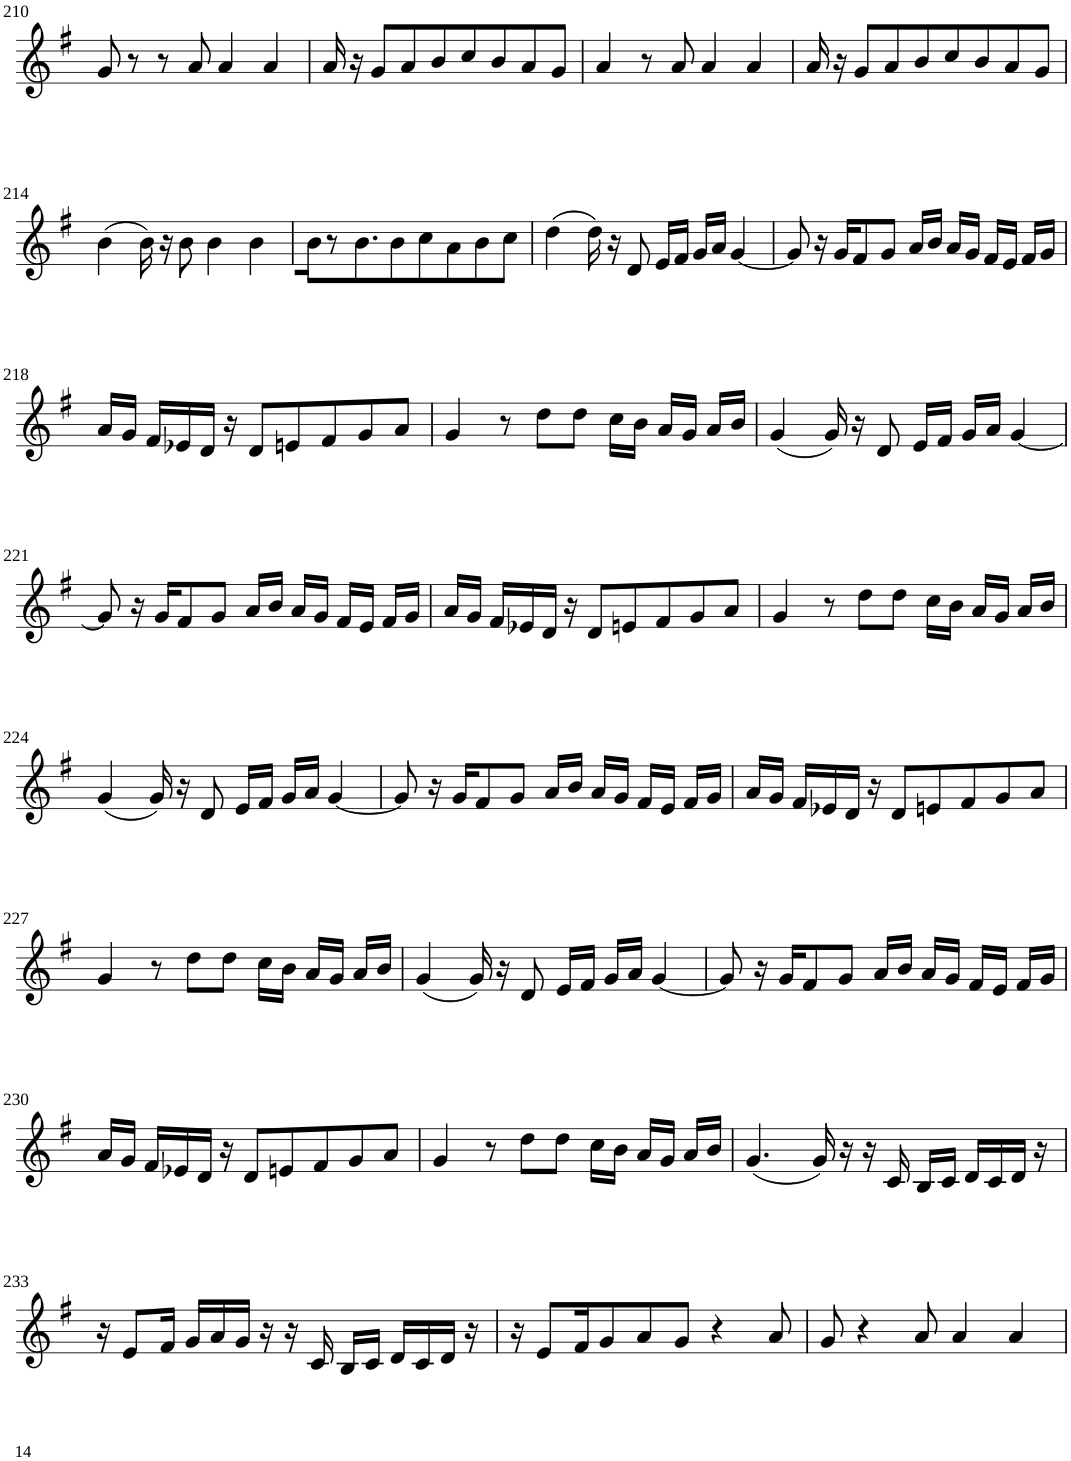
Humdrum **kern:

**kern
*part1
*staff1
*I"Violin
!!LO:PB:g=z
*clefG2
*k[f#]
*G:
*M8/8
=210
8g/
8r
8r
8a/
4a/
4a/
=211
16a/
16r
8g/L
8a/
8b/
8cc/
8b/
8a/
8g/J
=212
4a/
8r
8a/
4a/
4a/
=213
16a/
16r
8g/L
8a/
8b/
8cc/
8b/
8a/
8g/J
!!LO:LB:g=z
=214
(4b\
16b\)
16r
8b\
4b\
4b\
=215
16b\KL
8r
8.b\
8b\
8cc\
8a\
8b\
8cc\J
=216
(4dd\
16dd\)
16r
8d/
16e/LL
16f#/JJ
16g/LL
16a/JJ
[4g/
=217
8g/]
16r
16g/KL
8f#/
8g/J
16a/LL
16b/JJ
16a/LL
16g/JJ
16f#/LL
16e/JJ
16f#/LL
16g/JJ
!!LO:LB:g=z
=218
16a/LL
16g/JJ
16f#/LL
16e-X/
16d/JJ
16r
8d/L
8en/
8f#/
8g/
8a/J
=219
4g/
8r
8dd\L
8dd\J
16cc\LL
16b\JJ
16a/LL
16g/JJ
16a/LL
16b/JJ
=220
(4g/
16g/)
16r
8d/
16e/LL
16f#/JJ
16g/LL
16a/JJ
[4g/
!!LO:LB:g=z
=221
8g/]
16r
16g/KL
8f#/
8g/J
16a/LL
16b/JJ
16a/LL
16g/JJ
16f#/LL
16e/JJ
16f#/LL
16g/JJ
=222
16a/LL
16g/JJ
16f#/LL
16e-X/
16d/JJ
16r
8d/L
8en/
8f#/
8g/
8a/J
=223
4g/
8r
8dd\L
8dd\J
16cc\LL
16b\JJ
16a/LL
16g/JJ
16a/LL
16b/JJ
!!LO:LB:g=z
=224
(4g/
16g/)
16r
8d/
16e/LL
16f#/JJ
16g/LL
16a/JJ
[4g/
=225
8g/]
16r
16g/KL
8f#/
8g/J
16a/LL
16b/JJ
16a/LL
16g/JJ
16f#/LL
16e/JJ
16f#/LL
16g/JJ
=226
16a/LL
16g/JJ
16f#/LL
16e-X/
16d/JJ
16r
8d/L
8en/
8f#/
8g/
8a/J
!!LO:LB:g=z
=227
4g/
8r
8dd\L
8dd\J
16cc\LL
16b\JJ
16a/LL
16g/JJ
16a/LL
16b/JJ
=228
(4g/
16g/)
16r
8d/
16e/LL
16f#/JJ
16g/LL
16a/JJ
[4g/
=229
8g/]
16r
16g/KL
8f#/
8g/J
16a/LL
16b/JJ
16a/LL
16g/JJ
16f#/LL
16e/JJ
16f#/LL
16g/JJ
!!LO:LB:g=z
=230
16a/LL
16g/JJ
16f#/LL
16e-X/
16d/JJ
16r
8d/L
8en/
8f#/
8g/
8a/J
=231
4g/
8r
8dd\L
8dd\J
16cc\LL
16b\JJ
16a/LL
16g/JJ
16a/LL
16b/JJ
=232
(4.g/
16g/)
16r
16r
16c/
16B/LL
16c/JJ
16d/LL
16c/
16d/JJ
16r
!!LO:LB:g=z
=233
16r
8e/L
16f#/Jk
16g/LL
16a/
16g/JJ
16r
16r
16c/
16B/LL
16c/JJ
16d/LL
16c/
16d/JJ
16r
=234
16r
8e/L
16f#/K
8g/
8a/
8g/J
4r
8a/
=235
8g/
4r
8a/
4a/
4a/
=
*-
